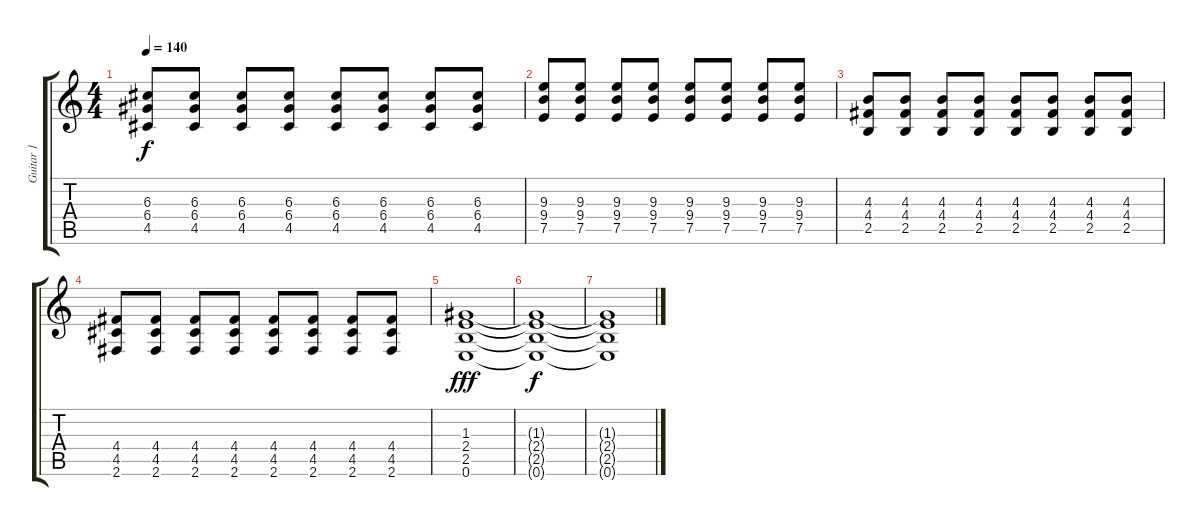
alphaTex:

\track ("Guitar 1" "Guitar 1") {instrument distortionguitar}
\staff {score tabs}
\tuning (E4 B3 G3 D3 A2 E2) {hide}
\ts (4 4)
\tempo 140
\clef g2
\ks c
(6.3 6.4 4.5).8{dy f} (6.3 6.4 4.5).8 (6.3 6.4 4.5).8 (6.3 6.4 4.5).8 (6.3 6.4 4.5).8 (6.3 6.4 4.5).8 (6.3 6.4 4.5).8 (6.3 6.4 4.5).8 |
(9.3 9.4 7.5).8 (9.3 9.4 7.5).8 (9.3 9.4 7.5).8 (9.3 9.4 7.5).8 (9.3 9.4 7.5).8 (9.3 9.4 7.5).8 (9.3 9.4 7.5).8 (9.3 9.4 7.5).8 |
(4.3 4.4 2.5).8 (4.3 4.4 2.5).8 (4.3 4.4 2.5).8 (4.3 4.4 2.5).8 (4.3 4.4 2.5).8 (4.3 4.4 2.5).8 (4.3 4.4 2.5).8 (4.3 4.4 2.5).8 |
(4.4 4.5 2.6).8 (4.4 4.5 2.6).8 (4.4 4.5 2.6).8 (4.4 4.5 2.6).8 (4.4 4.5 2.6).8 (4.4 4.5 2.6).8 (4.4 4.5 2.6).8 (4.4 4.5 2.6).8 |
(1.3 2.4 2.5 0.6).1{dy fff} |
(1.3{t} 2.4{t} 2.5{t} 0.6{t}).1{dy f} |
(1.3{t} 2.4{t} 2.5{t} 0.6{t}).1
